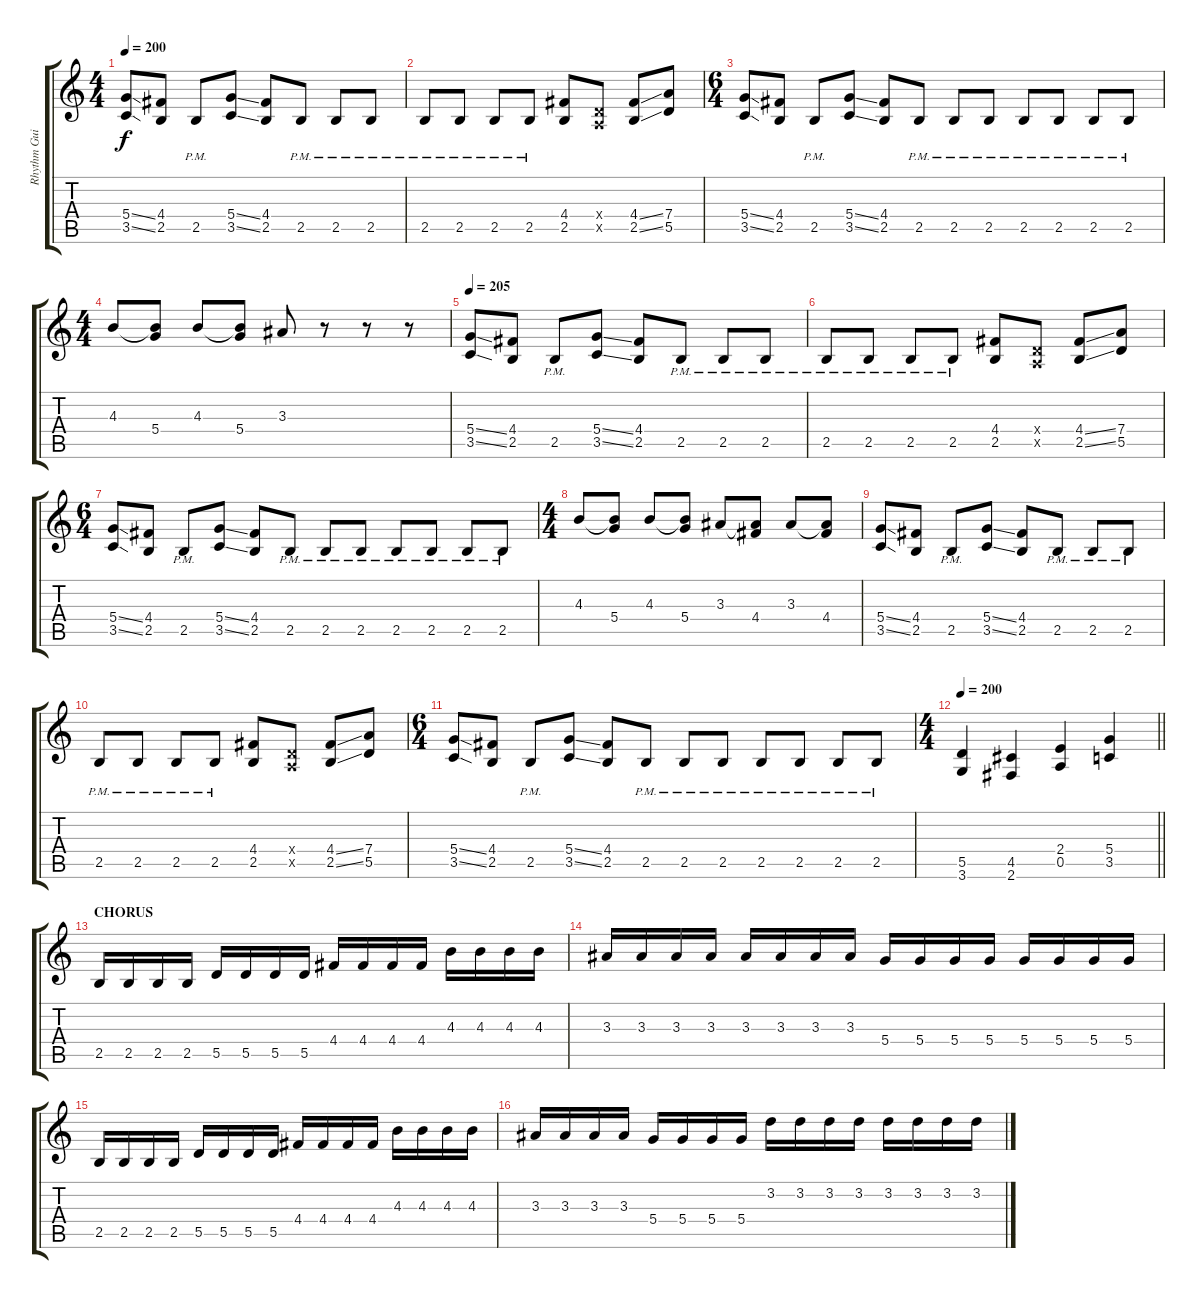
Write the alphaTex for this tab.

\track ("Rhythm Guitar 2 - Andy Carroll" "Rhythm Gui") {instrument distortionguitar}
\staff {score tabs}
\tuning (E4 B3 G3 D3 A2 E2) {hide}
\ts (4 4)
\tempo 200
\clef g2
\ks c
(5.4{ss} 3.5{ss}).8{dy f} (4.4 2.5).8 2.5{pm}.8 (5.4{ss} 3.5{ss}).8 (4.4 2.5).8 2.5{pm}.8 2.5{pm}.8 2.5{pm}.8 |
2.5{pm}.8 2.5{pm}.8 2.5{pm}.8 2.5{pm}.8 (4.4 2.5).8 (0.4{x} 0.5{x}).8 (4.4{ss} 2.5{ss}).8 (7.4 5.5).8 |
\ts (6 4)
(5.4{ss} 3.5{ss}).8 (4.4 2.5).8 2.5{pm}.8 (5.4{ss} 3.5{ss}).8 (4.4 2.5).8 2.5{pm}.8 2.5{pm}.8 2.5{pm}.8 2.5{pm}.8 2.5{pm}.8 2.5{pm}.8 2.5{pm}.8 |
\ts (4 4)
4.3.8 (4.3{t} 5.4).8 4.3.8 (4.3{t} 5.4).8 3.3.8 r.8 r.8 r.8 |
\tempo 205
(5.4{ss} 3.5{ss}).8 (4.4 2.5).8 2.5{pm}.8 (5.4{ss} 3.5{ss}).8 (4.4 2.5).8 2.5{pm}.8 2.5{pm}.8 2.5{pm}.8 |
2.5{pm}.8 2.5{pm}.8 2.5{pm}.8 2.5{pm}.8 (4.4 2.5).8 (0.4{x} 0.5{x}).8 (4.4{ss} 2.5{ss}).8 (7.4 5.5).8 |
\ts (6 4)
(5.4{ss} 3.5{ss}).8 (4.4 2.5).8 2.5{pm}.8 (5.4{ss} 3.5{ss}).8 (4.4 2.5).8 2.5{pm}.8 2.5{pm}.8 2.5{pm}.8 2.5{pm}.8 2.5{pm}.8 2.5{pm}.8 2.5{pm}.8 |
\ts (4 4)
4.3.8 (4.3{t} 5.4).8 4.3.8 (4.3{t} 5.4).8 3.3.8 (3.3{t} 4.4).8 3.3.8 (3.3{t} 4.4).8 |
(5.4{ss} 3.5{ss}).8 (4.4 2.5).8 2.5{pm}.8 (5.4{ss} 3.5{ss}).8 (4.4 2.5).8 2.5{pm}.8 2.5{pm}.8 2.5{pm}.8 |
2.5{pm}.8 2.5{pm}.8 2.5{pm}.8 2.5{pm}.8 (4.4 2.5).8 (0.4{x} 0.5{x}).8 (4.4{ss} 2.5{ss}).8 (7.4 5.5).8 |
\ts (6 4)
(5.4{ss} 3.5{ss}).8 (4.4 2.5).8 2.5{pm}.8 (5.4{ss} 3.5{ss}).8 (4.4 2.5).8 2.5{pm}.8 2.5{pm}.8 2.5{pm}.8 2.5{pm}.8 2.5{pm}.8 2.5{pm}.8 2.5{pm}.8 |
\ts (4 4)
\tempo 200
\barLineRight lightlight
(5.5 3.6).4 (4.5 2.6).4 (2.4 0.5).4 (5.4 3.5).4 |
\section ("" "CHORUS")
2.5.16 2.5.16 2.5.16 2.5.16 5.5.16 5.5.16 5.5.16 5.5.16 4.4.16 4.4.16 4.4.16 4.4.16 4.3.16 4.3.16 4.3.16 4.3.16 |
3.3.16 3.3.16 3.3.16 3.3.16 3.3.16 3.3.16 3.3.16 3.3.16 5.4.16 5.4.16 5.4.16 5.4.16 5.4.16 5.4.16 5.4.16 5.4.16 |
2.5.16 2.5.16 2.5.16 2.5.16 5.5.16 5.5.16 5.5.16 5.5.16 4.4.16 4.4.16 4.4.16 4.4.16 4.3.16 4.3.16 4.3.16 4.3.16 |
3.3.16 3.3.16 3.3.16 3.3.16 5.4.16 5.4.16 5.4.16 5.4.16 3.2.16 3.2.16 3.2.16 3.2.16 3.2.16 3.2.16 3.2.16 3.2.16
